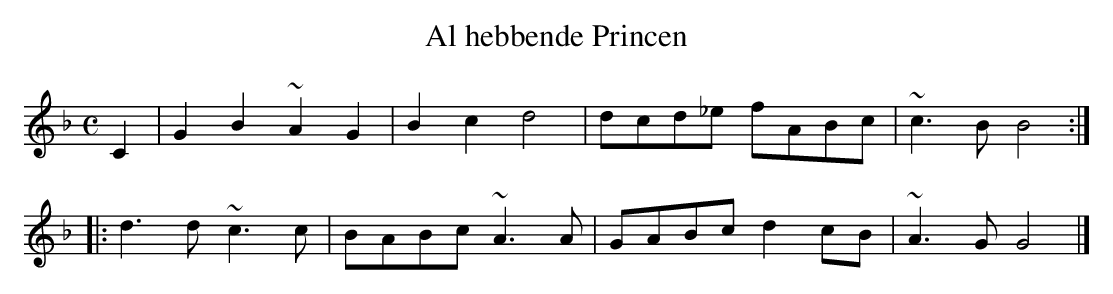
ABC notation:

X:1
T:Al hebbende Princen
M:C
K:Gdor
C2|G2B2~A2G2|B2c2d4|dcd_e fABc|~c3BB4:|
|:d3d~c3c|BABc~A3A|GABcd2cB|~A3GG4|]
